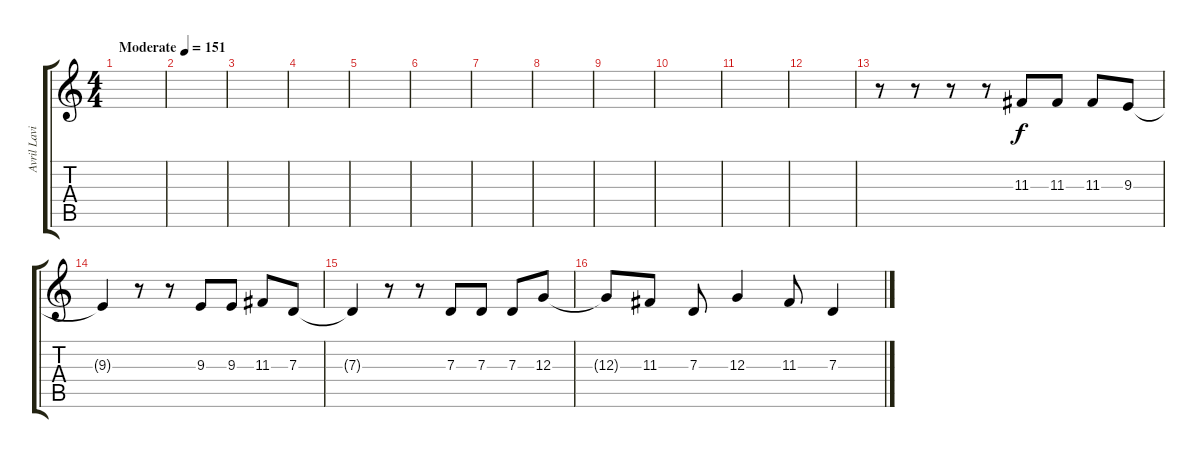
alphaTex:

\track ("Avril Lavigne" "Avril Lavi") {instrument synthbrass1}
\staff {score tabs}
\tuning (E4 B3 G3 D3 A2 E2) {hide}
\ts (4 4)
\tempo (151 "Moderate")
\clef g2
\ks c
|
|
|
|
|
|
|
|
|
|
|
|
r.8 r.8 r.8 r.8 11.3.8 11.3.8 11.3.8 9.3.8 |
9.3{t}.4 r.8 r.8 9.3.8 9.3.8 11.3.8 7.3.8 |
7.3{t}.4 r.8 r.8 7.3.8 7.3.8 7.3.8 12.3.8 |
12.3{t}.8 11.3.8 7.3.8 12.3.4 11.3.8 7.3.4
